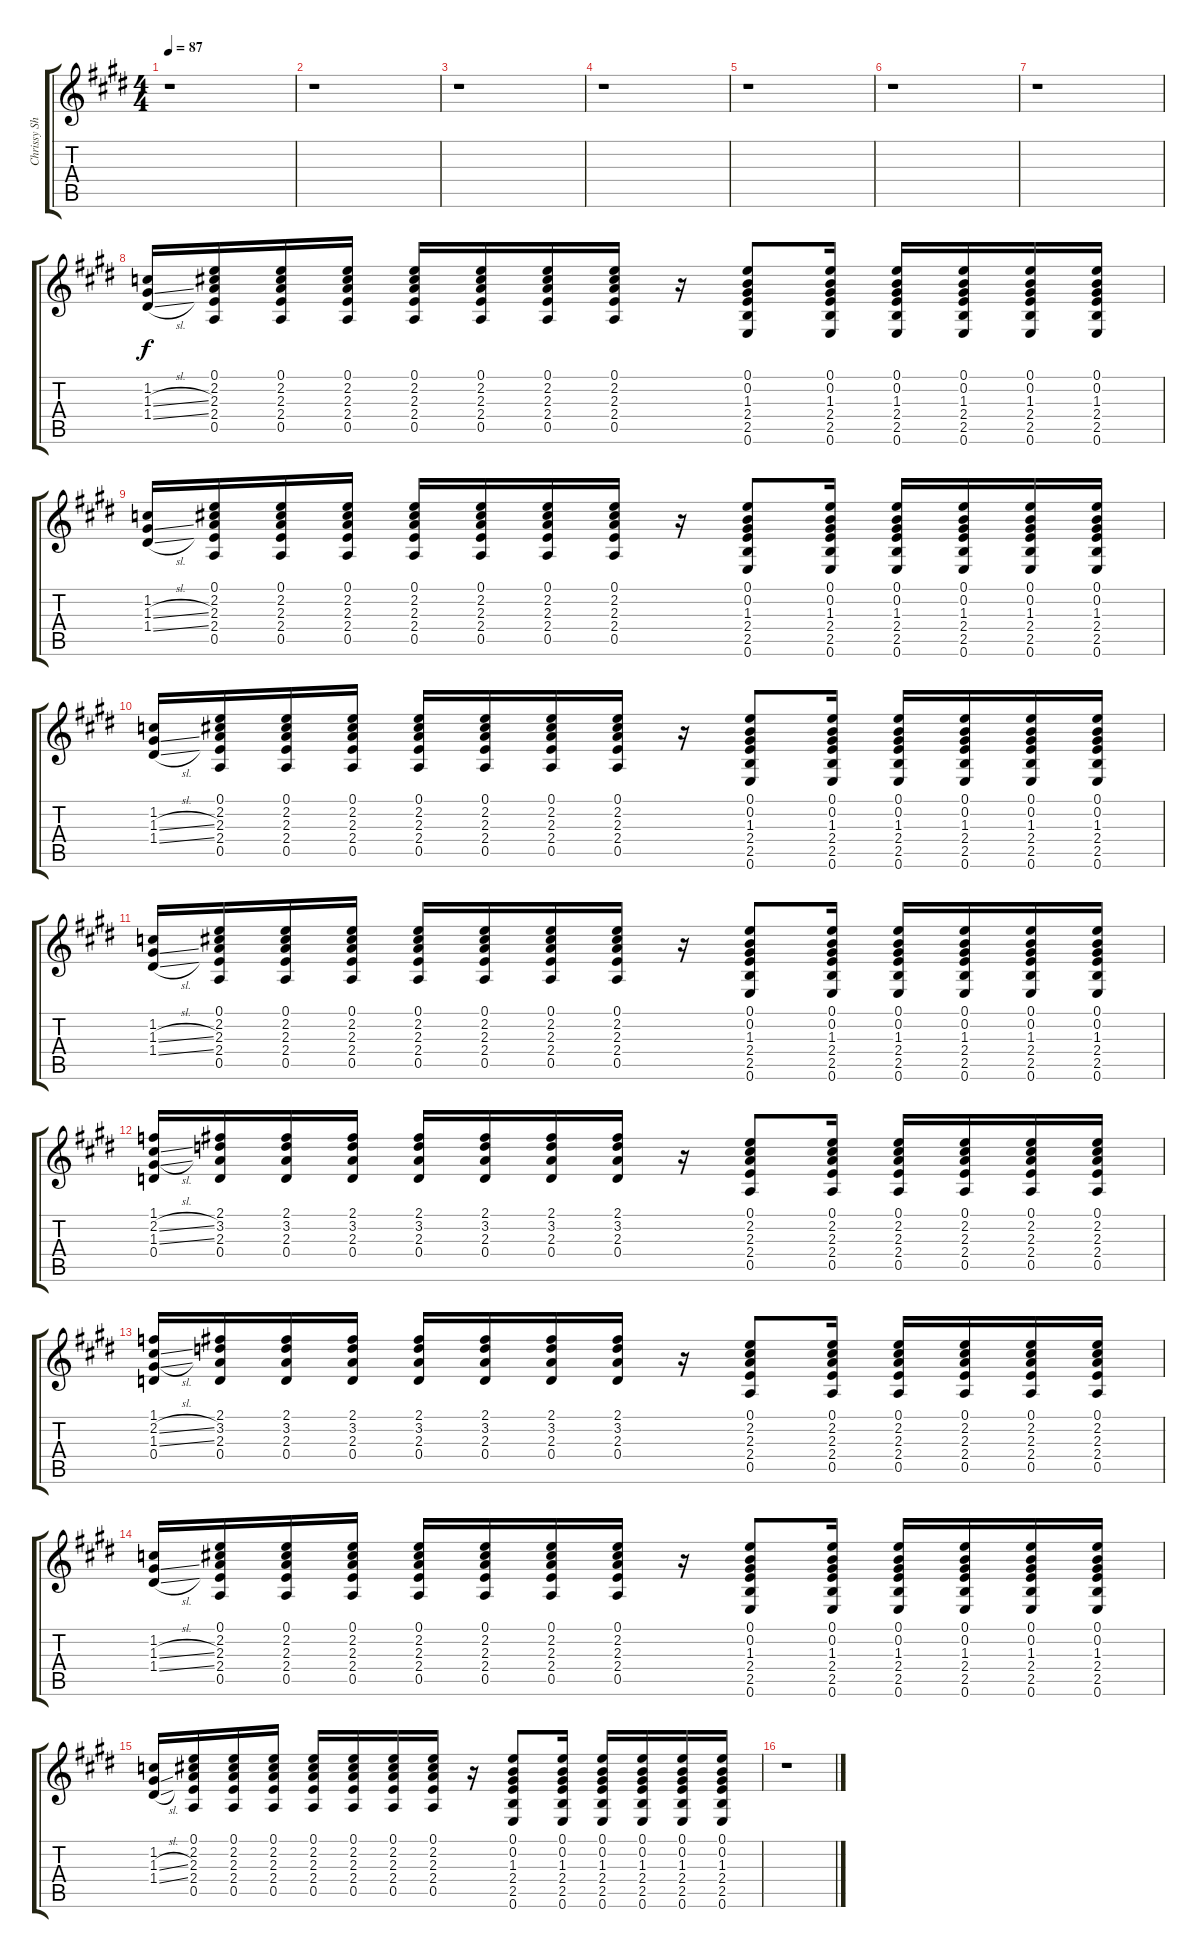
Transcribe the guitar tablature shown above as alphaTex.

\track ("Chrissy Shefts Guitar" "Chrissy Sh") {instrument acousticguitarsteel}
\staff {score tabs}
\tuning (E4 B3 G3 D3 A2 E2) {hide}
\ts (4 4)
\tempo 87
\clef g2
\ks e
r.1{dy f} |
r.1 |
r.1 |
r.1 |
r.1 |
r.1 |
r.1 |
(1.2 1.3{sl} 1.4{sl}).16 (0.1 2.2 2.3 2.4 0.5).16 (0.1 2.2 2.3 2.4 0.5).16 (0.1 2.2 2.3 2.4 0.5).16 (0.1 2.2 2.3 2.4 0.5).16 (0.1 2.2 2.3 2.4 0.5).16 (0.1 2.2 2.3 2.4 0.5).16 (0.1 2.2 2.3 2.4 0.5).16 r.16 (0.1 0.2 1.3 2.4 2.5 0.6).8 (0.1 0.2 1.3 2.4 2.5 0.6).16 (0.1 0.2 1.3 2.4 2.5 0.6).16 (0.1 0.2 1.3 2.4 2.5 0.6).16 (0.1 0.2 1.3 2.4 2.5 0.6).16 (0.1 0.2 1.3 2.4 2.5 0.6).16 |
(1.2 1.3{sl} 1.4{sl}).16 (0.1 2.2 2.3 2.4 0.5).16 (0.1 2.2 2.3 2.4 0.5).16 (0.1 2.2 2.3 2.4 0.5).16 (0.1 2.2 2.3 2.4 0.5).16 (0.1 2.2 2.3 2.4 0.5).16 (0.1 2.2 2.3 2.4 0.5).16 (0.1 2.2 2.3 2.4 0.5).16 r.16 (0.1 0.2 1.3 2.4 2.5 0.6).8 (0.1 0.2 1.3 2.4 2.5 0.6).16 (0.1 0.2 1.3 2.4 2.5 0.6).16 (0.1 0.2 1.3 2.4 2.5 0.6).16 (0.1 0.2 1.3 2.4 2.5 0.6).16 (0.1 0.2 1.3 2.4 2.5 0.6).16 |
(1.2 1.3{sl} 1.4{sl}).16 (0.1 2.2 2.3 2.4 0.5).16 (0.1 2.2 2.3 2.4 0.5).16 (0.1 2.2 2.3 2.4 0.5).16 (0.1 2.2 2.3 2.4 0.5).16 (0.1 2.2 2.3 2.4 0.5).16 (0.1 2.2 2.3 2.4 0.5).16 (0.1 2.2 2.3 2.4 0.5).16 r.16 (0.1 0.2 1.3 2.4 2.5 0.6).8 (0.1 0.2 1.3 2.4 2.5 0.6).16 (0.1 0.2 1.3 2.4 2.5 0.6).16 (0.1 0.2 1.3 2.4 2.5 0.6).16 (0.1 0.2 1.3 2.4 2.5 0.6).16 (0.1 0.2 1.3 2.4 2.5 0.6).16 |
(1.2 1.3{sl} 1.4{sl}).16 (0.1 2.2 2.3 2.4 0.5).16 (0.1 2.2 2.3 2.4 0.5).16 (0.1 2.2 2.3 2.4 0.5).16 (0.1 2.2 2.3 2.4 0.5).16 (0.1 2.2 2.3 2.4 0.5).16 (0.1 2.2 2.3 2.4 0.5).16 (0.1 2.2 2.3 2.4 0.5).16 r.16 (0.1 0.2 1.3 2.4 2.5 0.6).8 (0.1 0.2 1.3 2.4 2.5 0.6).16 (0.1 0.2 1.3 2.4 2.5 0.6).16 (0.1 0.2 1.3 2.4 2.5 0.6).16 (0.1 0.2 1.3 2.4 2.5 0.6).16 (0.1 0.2 1.3 2.4 2.5 0.6).16 |
(1.1 2.2{sl} 1.3{sl} 0.4).16 (2.1 3.2 2.3 0.4).16 (2.1 3.2 2.3 0.4).16 (2.1 3.2 2.3 0.4).16 (2.1 3.2 2.3 0.4).16 (2.1 3.2 2.3 0.4).16 (2.1 3.2 2.3 0.4).16 (2.1 3.2 2.3 0.4).16 r.16 (0.1 2.2 2.3 2.4 0.5).8 (0.1 2.2 2.3 2.4 0.5).16 (0.1 2.2 2.3 2.4 0.5).16 (0.1 2.2 2.3 2.4 0.5).16 (0.1 2.2 2.3 2.4 0.5).16 (0.1 2.2 2.3 2.4 0.5).16 |
(1.1 2.2{sl} 1.3{sl} 0.4).16 (2.1 3.2 2.3 0.4).16 (2.1 3.2 2.3 0.4).16 (2.1 3.2 2.3 0.4).16 (2.1 3.2 2.3 0.4).16 (2.1 3.2 2.3 0.4).16 (2.1 3.2 2.3 0.4).16 (2.1 3.2 2.3 0.4).16 r.16 (0.1 2.2 2.3 2.4 0.5).8 (0.1 2.2 2.3 2.4 0.5).16 (0.1 2.2 2.3 2.4 0.5).16 (0.1 2.2 2.3 2.4 0.5).16 (0.1 2.2 2.3 2.4 0.5).16 (0.1 2.2 2.3 2.4 0.5).16 |
(1.2 1.3{sl} 1.4{sl}).16 (0.1 2.2 2.3 2.4 0.5).16 (0.1 2.2 2.3 2.4 0.5).16 (0.1 2.2 2.3 2.4 0.5).16 (0.1 2.2 2.3 2.4 0.5).16 (0.1 2.2 2.3 2.4 0.5).16 (0.1 2.2 2.3 2.4 0.5).16 (0.1 2.2 2.3 2.4 0.5).16 r.16 (0.1 0.2 1.3 2.4 2.5 0.6).8 (0.1 0.2 1.3 2.4 2.5 0.6).16 (0.1 0.2 1.3 2.4 2.5 0.6).16 (0.1 0.2 1.3 2.4 2.5 0.6).16 (0.1 0.2 1.3 2.4 2.5 0.6).16 (0.1 0.2 1.3 2.4 2.5 0.6).16 |
(1.2 1.3{sl} 1.4{sl}).16 (0.1 2.2 2.3 2.4 0.5).16 (0.1 2.2 2.3 2.4 0.5).16 (0.1 2.2 2.3 2.4 0.5).16 (0.1 2.2 2.3 2.4 0.5).16 (0.1 2.2 2.3 2.4 0.5).16 (0.1 2.2 2.3 2.4 0.5).16 (0.1 2.2 2.3 2.4 0.5).16 r.16 (0.1 0.2 1.3 2.4 2.5 0.6).8 (0.1 0.2 1.3 2.4 2.5 0.6).16 (0.1 0.2 1.3 2.4 2.5 0.6).16 (0.1 0.2 1.3 2.4 2.5 0.6).16 (0.1 0.2 1.3 2.4 2.5 0.6).16 (0.1 0.2 1.3 2.4 2.5 0.6).16 |
r.1
